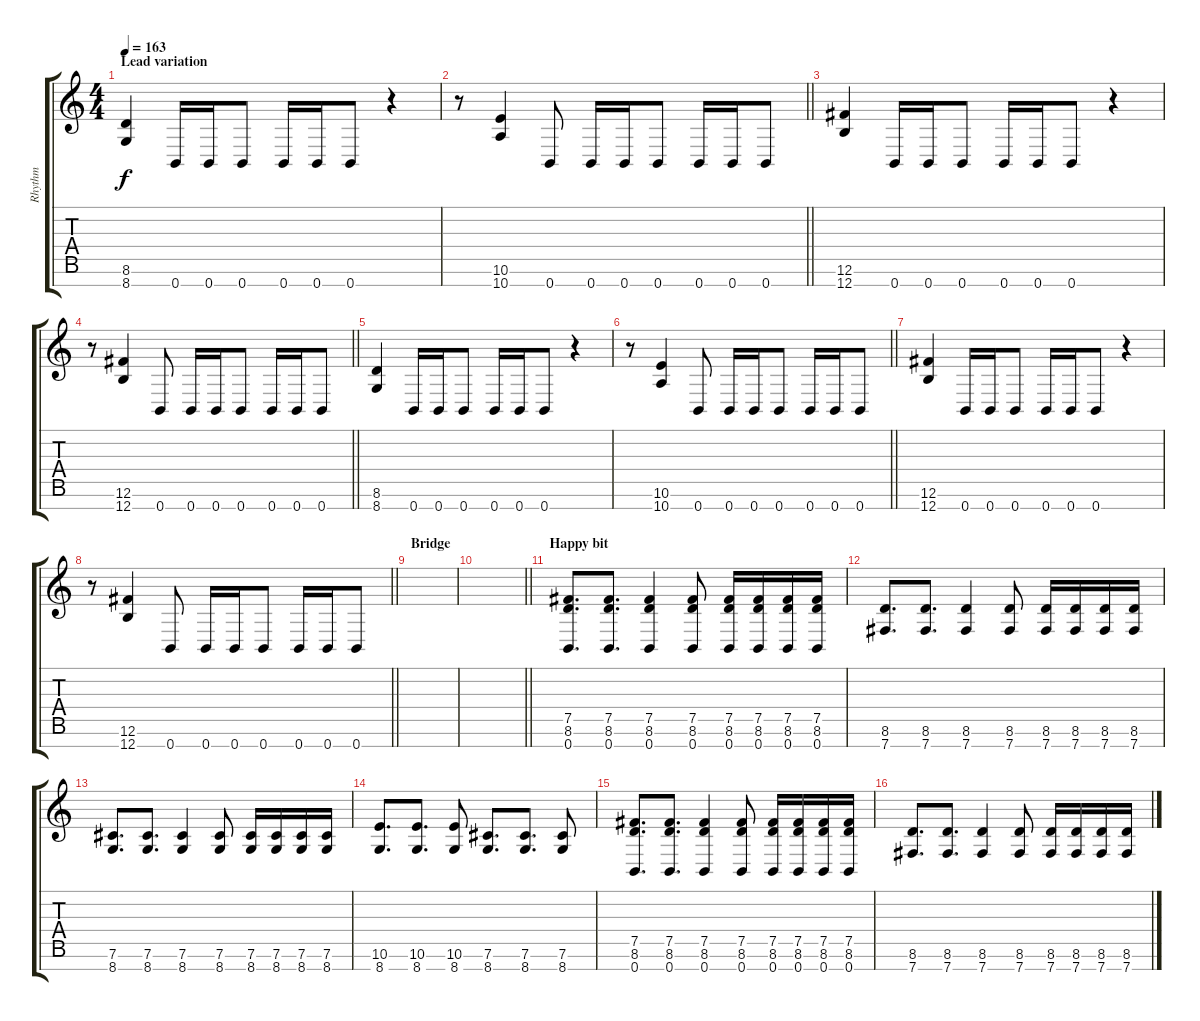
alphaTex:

\track ("Rhythm" "Rhythm") {instrument distortionguitar}
\staff {score tabs}
\tuning (Gb4 Db4 Ab3 E3 B2 Gb2 B1) {hide}
\ts (4 4)
\section ("" "Lead variation")
\tempo 163
\clef g2
\ks c
(8.6 8.7).4{dy f} 0.7.16 0.7.16 0.7.8 0.7.16 0.7.16 0.7.8 r.4 |
\barLineRight lightlight
r.8 (10.6 10.7).4 0.7.8 0.7.16 0.7.16 0.7.8 0.7.16 0.7.16 0.7.8 |
(12.6 12.7).4 0.7.16 0.7.16 0.7.8 0.7.16 0.7.16 0.7.8 r.4 |
\barLineRight lightlight
r.8 (12.6 12.7).4 0.7.8 0.7.16 0.7.16 0.7.8 0.7.16 0.7.16 0.7.8 |
(8.6 8.7).4 0.7.16 0.7.16 0.7.8 0.7.16 0.7.16 0.7.8 r.4 |
\barLineRight lightlight
r.8 (10.6 10.7).4 0.7.8 0.7.16 0.7.16 0.7.8 0.7.16 0.7.16 0.7.8 |
(12.6 12.7).4 0.7.16 0.7.16 0.7.8 0.7.16 0.7.16 0.7.8 r.4 |
\barLineRight lightlight
r.8 (12.6 12.7).4 0.7.8 0.7.16 0.7.16 0.7.8 0.7.16 0.7.16 0.7.8 |
\section ("" "Bridge")
|
\barLineRight lightlight
|
\section ("" "Happy bit")
(7.5 8.6 0.7).8{d} (7.5 8.6 0.7).8{d} (7.5 8.6 0.7).4 (7.5 8.6 0.7).8 (7.5 8.6 0.7).16 (7.5 8.6 0.7).16 (7.5 8.6 0.7).16 (7.5 8.6 0.7).16 |
(8.6 7.7).8{d} (8.6 7.7).8{d} (8.6 7.7).4 (8.6 7.7).8 (8.6 7.7).16 (8.6 7.7).16 (8.6 7.7).16 (8.6 7.7).16 |
(7.6 8.7).8{d} (7.6 8.7).8{d} (7.6 8.7).4 (7.6 8.7).8 (7.6 8.7).16 (7.6 8.7).16 (7.6 8.7).16 (7.6 8.7).16 |
(10.6 8.7).8{d} (10.6 8.7).8{d} (10.6 8.7).8 (7.6 8.7).8{d} (7.6 8.7).8{d} (7.6 8.7).8 |
(7.5 8.6 0.7).8{d} (7.5 8.6 0.7).8{d} (7.5 8.6 0.7).4 (7.5 8.6 0.7).8 (7.5 8.6 0.7).16 (7.5 8.6 0.7).16 (7.5 8.6 0.7).16 (7.5 8.6 0.7).16 |
(8.6 7.7).8{d} (8.6 7.7).8{d} (8.6 7.7).4 (8.6 7.7).8 (8.6 7.7).16 (8.6 7.7).16 (8.6 7.7).16 (8.6 7.7).16
